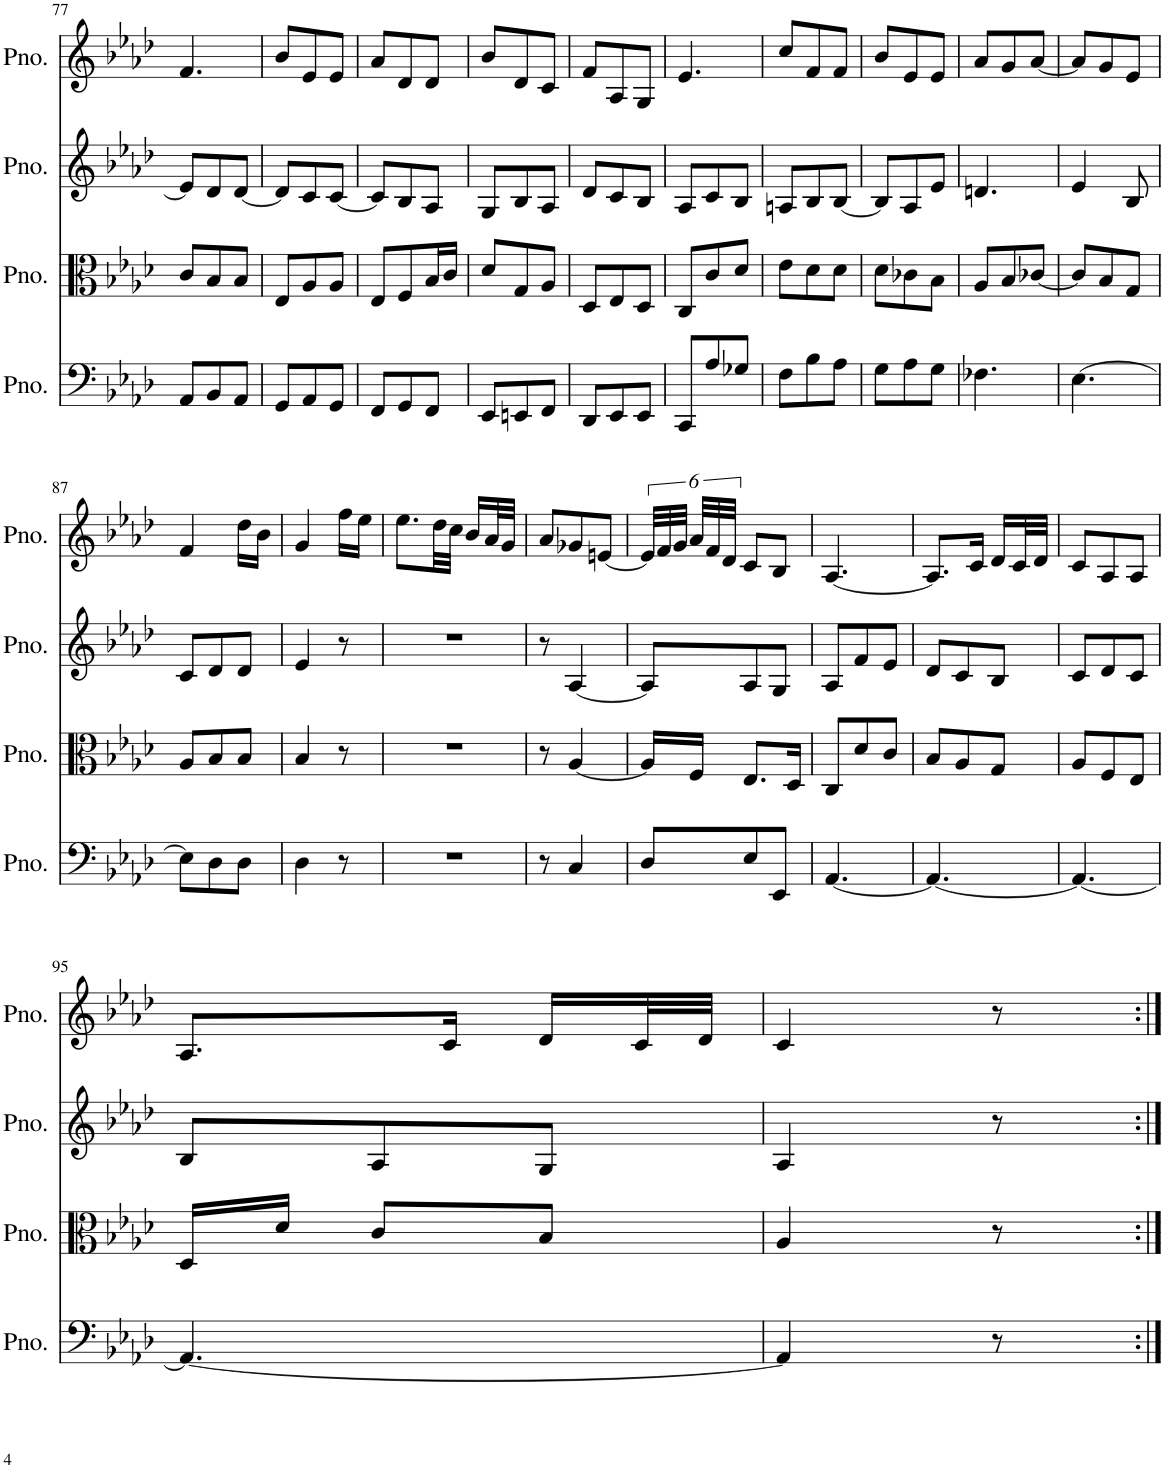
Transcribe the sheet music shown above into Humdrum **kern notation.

**kern	**kern	**kern	**kern
*part4	*part3	*part2	*part1
*staff4	*staff3	*staff2	*staff1
*I"Piano	*I"Piano	*I"Piano	*I"Piano
*I'Pno.	*I'Pno.	*I'Pno.	*I'Pno.
!!LO:PB:g=z
*clefF4	*clefC3	*clefG2	*clefG2
*k[b-e-a-d-]	*k[b-e-a-d-]	*k[b-e-a-d-]	*k[b-e-a-d-]
*M3/8	*M3/8	*M3/8	*M3/8
=77	=77	=77	=77
8AA-/L	8c/L	8e-/L]	4.f/
8BB-/	8B-/	8d-/	.
8AA-/J	8B-/J	[8d-/J	.
=78	=78	=78	=78
8GG/L	8E-/L	8d-/L]	8b-/L
8AA-/	8A-/	8c/	8e-/
8GG/J	8A-/J	[8c/J	8e-/J
=79	=79	=79	=79
8FF/L	8E-/L	8c/L]	8a-/L
8GG/	8F/	8B-/	8d-/
8FF/J	16B-/L	8A-/J	8d-/J
.	16c/JJ	.	.
=80	=80	=80	=80
8EE-/L	8d-/L	8G/L	8b-/L
8EEn/	8G/	8B-/	8d-/
8FF/J	8A-/J	8A-/J	8c/J
=81	=81	=81	=81
8DD-/L	8D-/L	8d-/L	8f/L
8EE-/	8E-/	8c/	8A-/
8EE-/J	8D-/J	8B-/J	8G/J
=82	=82	=82	=82
8CC/L	8C/L	8A-/L	4.e-/
8A-/	8c/	8c/	.
8G-X/J	8d-/J	8B-/J	.
=83	=83	=83	=83
8F\L	8e-\L	8An/L	8cc/L
8B-\	8d-\	8B-/	8f/
8A-\J	8d-\J	[8B-/J	8f/J
=84	=84	=84	=84
8G\L	8d-\L	8B-/L]	8b-/L
8A-\	8c-X\	8A-/	8e-/
8G\J	8B-\J	8e-/J	8e-/J
=85	=85	=85	=85
4.F-X\	8A-/L	4.dn/	8a-/L
.	8B-/	.	8g/
.	[8c-X/J	.	[8a-/J
=86	=86	=86	=86
[4.E-\	8c-/L]	4e-/	8a-/L]
.	8B-/	.	8g/
.	8G/J	8B-/	8e-/J
!!LO:LB:g=z
=87	=87	=87	=87
8E-\L]	8A-/L	8c/L	4f/
8D-\	8B-/	8d-/	.
8D-\J	8B-/J	8d-/J	16dd-\LL
.	.	.	16b-\JJ
=88	=88	=88	=88
4D-\	4B-/	4e-/	4g/
8r	8r	8r	16ff\LL
.	.	.	16ee-\JJ
=89	=89	=89	=89
4.r	4.r	4.r	8.ee-\L
.	.	.	32dd-\LL
.	.	.	32cc\JJJ
.	.	.	16b-/LL
.	.	.	32a-/L
.	.	.	32g/JJJ
=90	=90	=90	=90
8r	8r	8r	8a-/L
4C/	[4A-/	[4A-/	8g-X/
.	.	.	[8en/J
=91	=91	=91	=91
8D-/L	16A-/LL]	8A-/L]	48e/LLL]
.	.	.	48f/
.	.	.	48g/JJJ
.	16F/JJ	.	48a-/LLL
.	.	.	48f/
.	.	.	48d-/JJJ
8E-/	8.E-/L	8A-/	8c/L
8EE-/J	.	8G/J	8B-/J
.	16D-/Jk	.	.
=92	=92	=92	=92
[4.AA-/	8C/L	8A-/L	[4.A-/
.	8d-/	8f/	.
.	8c/J	8e-/J	.
=93	=93	=93	=93
4.AA-/_	8B-/L	8d-/L	8.A-/L]
.	8A-/	8c/	.
.	.	.	16c/Jk
.	8G/J	8B-/J	16d-/LL
.	.	.	32c/L
.	.	.	32d-/JJJ
=94	=94	=94	=94
4.AA-/_	8A-/L	8c/L	8c/L
.	8F/	8d-/	8A-/
.	8E-/J	8c/J	8A-/J
!!LO:LB:g=z
=95	=95	=95	=95
4.AA-/_	16D-/LL	8B-/L	8.A-/L
.	16d-/JJ	.	.
.	8c/L	8A-/	.
.	.	.	16c/Jk
.	8B-/J	8G/J	16d-/LL
.	.	.	32c/L
.	.	.	32d-/JJJ
=96	=96	=96	=96
4AA-/]	4A-/	4A-/	4c/
8r	8r	8r	8r
=:|!	=:|!	=:|!	=:|!
*-	*-	*-	*-
